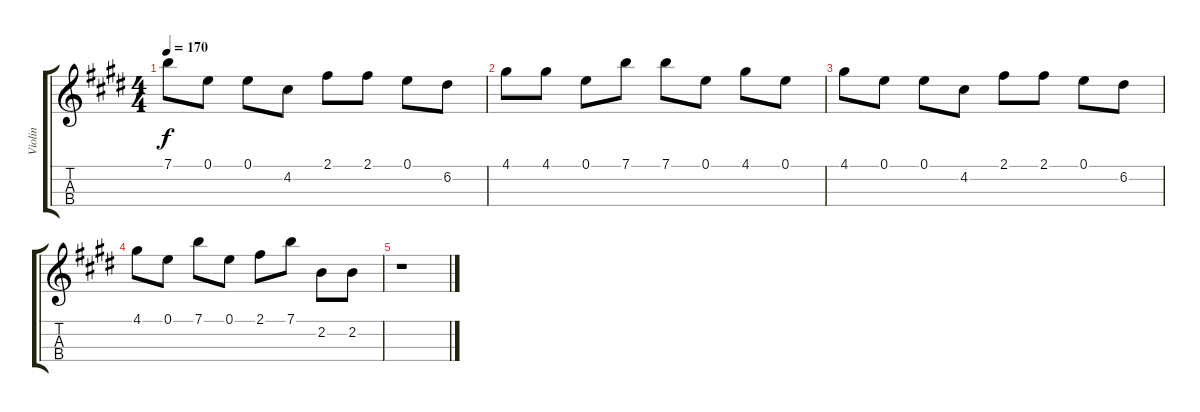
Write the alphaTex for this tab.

\track ("Violin" "Violin") {instrument violin}
\staff {score tabs}
\tuning (E5 A4 D4 G3) {hide}
\ts (4 4)
\tempo 170
\clef g2
\ks e
7.1.8{dy f} 0.1.8 0.1.8 4.2.8 2.1.8 2.1.8 0.1.8 6.2.8 |
4.1.8 4.1.8 0.1.8 7.1.8 7.1.8 0.1.8 4.1.8 0.1.8 |
4.1.8 0.1.8 0.1.8 4.2.8 2.1.8 2.1.8 0.1.8 6.2.8 |
4.1.8 0.1.8 7.1.8 0.1.8 2.1.8 7.1.8 2.2.8 2.2.8 |
r.1
